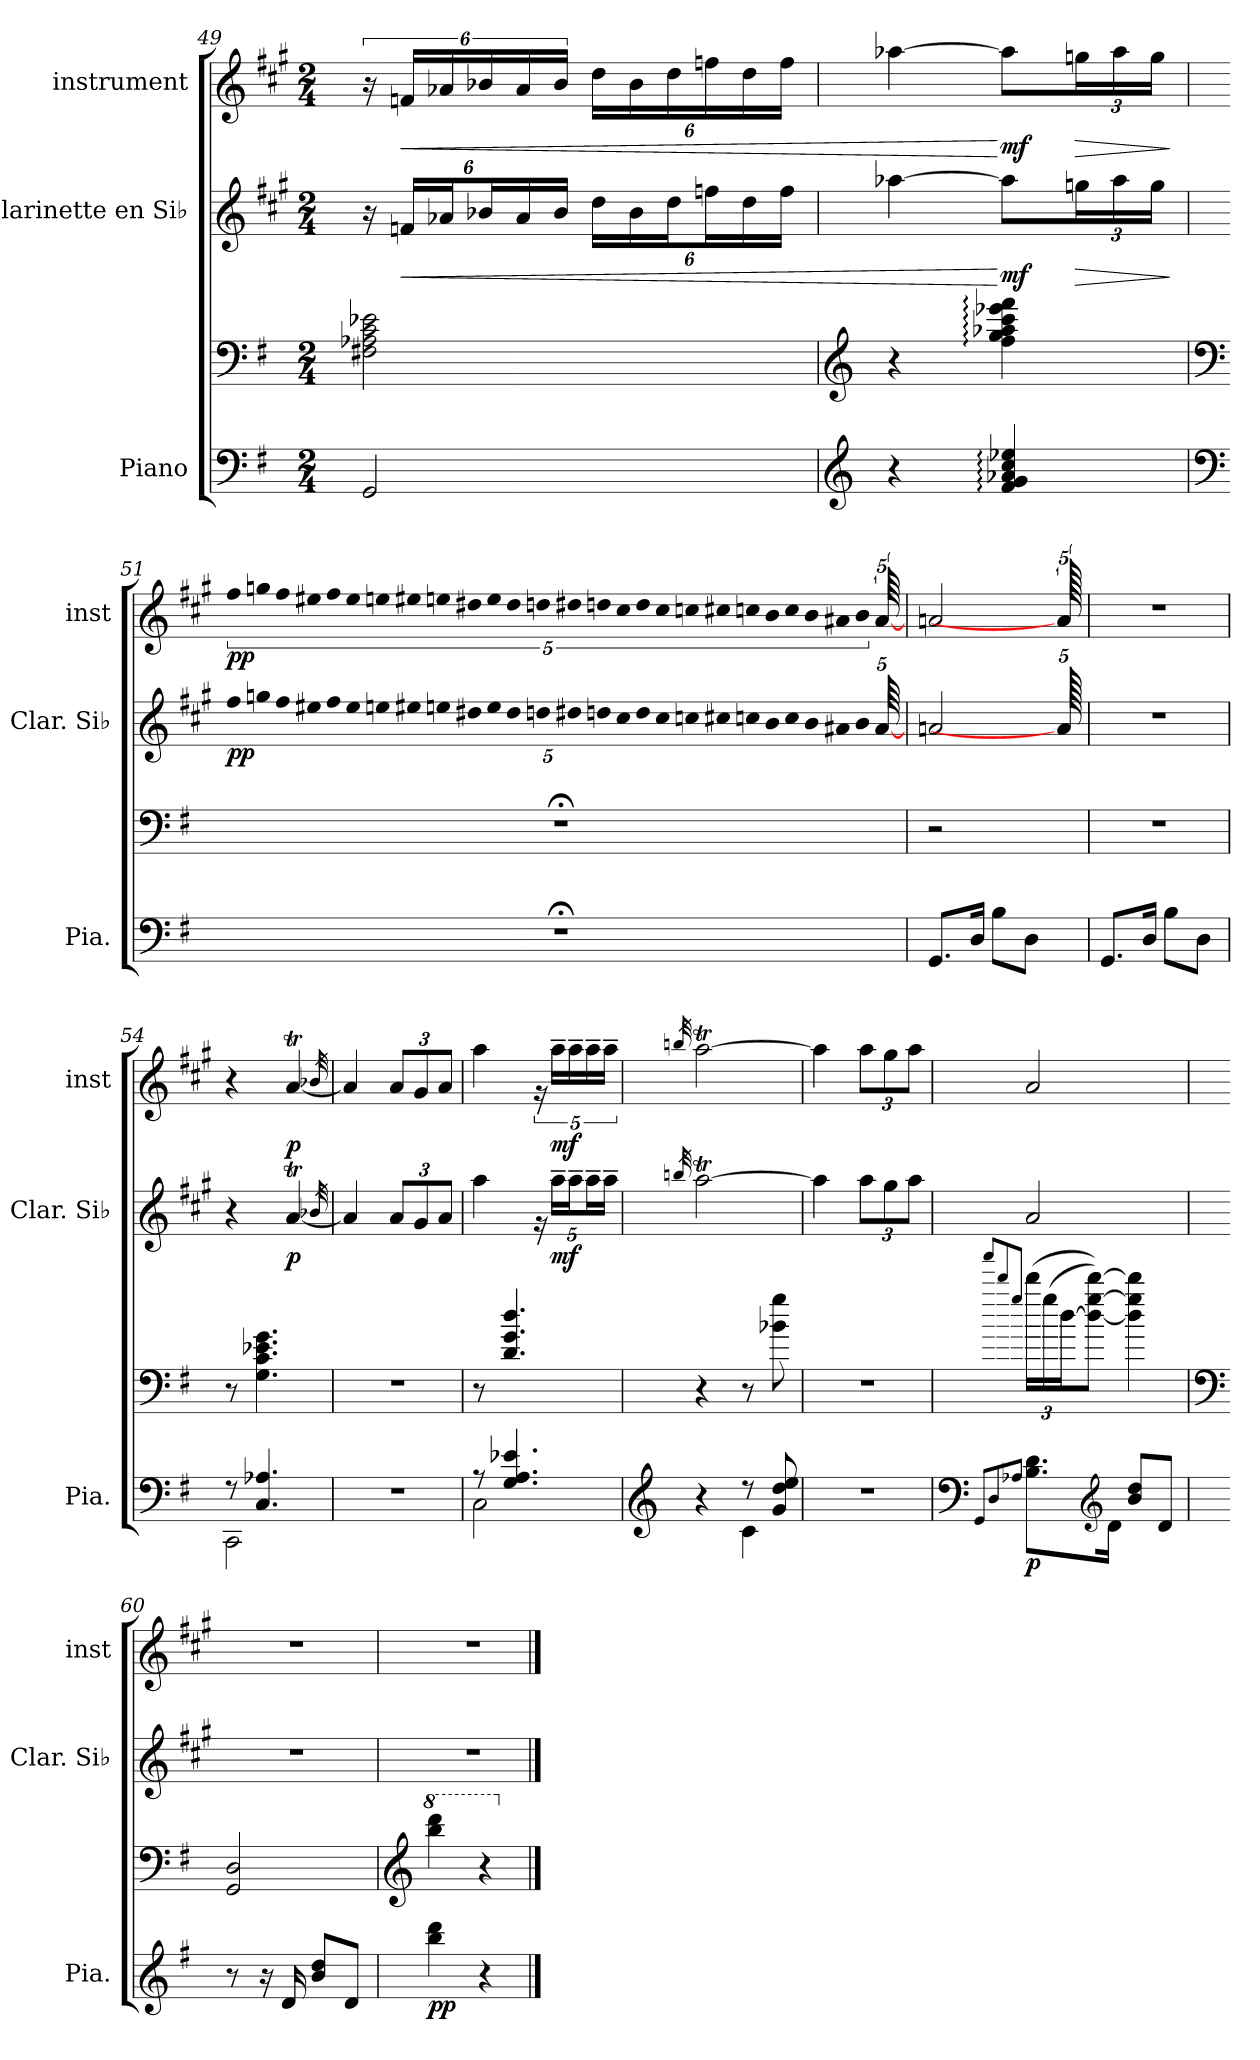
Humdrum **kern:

**kern	**kern	**dynam	**kern	**dynam	**kern	**dynam
*part3	*part3	*part3	*part2	*part2	*part1	*part1
*staff4	*staff3	*staff3/4	*staff2	*staff2	*staff1	*staff1
*I"Piano	*	*	*I"Clarinette en Si♭	*	*I"instrument	*
*I'Pia.	*	*	*I'Clar. Si♭	*	*I'inst	*
*clefF4	*clefF4	*	*clefG2	*	*clefG2	*
*	*	*	*ITrd1c2	*	*ITrd1c2	*
*k[f#]	*k[f#]	*	*k[f#]	*	*k[f#]	*
*M2/4	*M2/4	*	*M2/4	*	*M2/4	*
*	*	*	*Xbrackettup	*	*	*
=49	=49	=49	=49	=49	=49	=49
2GG/	2F#X\ 2A-X\ 2c\ 2e-X\	.	24r	.	24r	.
!	!	!	!	!LO:HP:b	!	!LO:HP:b
.	.	.	24e-X/LL	<	24e-X/LL	<
.	.	.	24g-X/J	.	24g-X/	.
*	*	*	*	*	*Xbrackettup	*
.	.	.	24a-X/L	.	24a-X/	.
.	.	.	24g-/	.	24g-/	.
.	.	.	24a-/JJ	.	24a-/JJ	.
.	.	.	24cc\LL	.	24cc\LL	.
.	.	.	24a-\	.	24a-\	.
.	.	.	24cc\J	.	24cc\	.
.	.	.	24ee-X\L	.	24ee-X\	.
.	.	.	24cc\	.	24cc\	.
.	.	.	24ee-\JJ	.	24ee-\JJ	.
=50	=50	=50	=50	=50	=50	=50
*clefG2	*clefG2	*	*	*	*	*
4r	4r	.	[4gg-X\	.	[4gg-X\	.
!	!	!	!	!LO:DY:n=1:b	!	!LO:DY:n=1:b
4f#/: 4g/: 4a-X/: 4cc/: 4ee-X/:	4ff#\: 4gg\: 4aa-X\: 4ccc\: 4eee-X\: 4fff#\:	.	8gg-\L]	[ mf	8gg-\L]	[ mf
!	!	!	!	!LO:HP:b	!	!LO:HP:b
.	.	.	24ffn\L	>	24ffn\L	>
.	.	.	24gg-\	.	24gg-\	.
.	.	.	24ff\JJ	.	24ff\JJ	.
.	.	.	.	]	.	]
!!LO:LB:g=z
=51	=51	=51	=51	=51	=51	=51
*clefF4	*clefF4	*	*	*	*	*
!	!	!	!LO:N:vis=4	!	!	!
*	*	*	*	*	*brackettup	*
*	*	*	*	*	*MM25	*
!	!	!	!	!LO:DY:b	!LO:N:vis=4	!LO:DY:b
2r;<	2r;<	.	160%3ee\	pp	160%3ee\	pp
!	!	!	!LO:N:vis=4	!	!LO:N:vis=4	!
.	.	.	160%3ffn\	.	160%3ffn\	.
!	!	!	!LO:N:vis=4	!	!LO:N:vis=4	!
.	.	.	160%3ee\	.	160%3ee\	.
!	!	!	!LO:N:vis=4	!	!LO:N:vis=4	!
.	.	.	160%3dd#X\	.	160%3dd#X\	.
!	!	!	!LO:N:vis=4	!	!LO:N:vis=4	!
.	.	.	160%3ee\	.	160%3ee\	.
!	!	!	!LO:N:vis=4	!	!LO:N:vis=4	!
.	.	.	160%3dd#\	.	160%3dd#\	.
!	!	!	!LO:N:vis=4	!	!LO:N:vis=4	!
.	.	.	160%3ddn\	.	160%3ddn\	.
*	*	*	*	*	*MM33	*
!	!	!	!LO:N:vis=4	!	!LO:N:vis=4	!
.	.	.	160%3dd#X\	.	160%3dd#X\	.
!	!	!	!LO:N:vis=4	!	!LO:N:vis=4	!
.	.	.	160%3ddn\	.	160%3ddn\	.
!	!	!	!LO:N:vis=4	!	!LO:N:vis=4	!
.	.	.	160%3cc#X\	.	160%3cc#X\	.
!	!	!	!LO:N:vis=4	!	!LO:N:vis=4	!
.	.	.	160%3dd\	.	160%3dd\	.
!	!	!	!LO:N:vis=4	!	!LO:N:vis=4	!
.	.	.	160%3cc#\	.	160%3cc#\	.
!	!	!	!LO:N:vis=4	!	!LO:N:vis=4	!
.	.	.	160%3ccn\	.	160%3ccn\	.
!	!	!	!LO:N:vis=4	!	!LO:N:vis=4	!
.	.	.	160%3cc#X\	.	160%3cc#X\	.
!	!	!	!LO:N:vis=4	!	!LO:N:vis=4	!
.	.	.	160%3ccn\	.	160%3ccn\	.
!	!	!	!LO:N:vis=4	!	!LO:N:vis=4	!
.	.	.	160%3b\	.	160%3b\	.
*	*	*	*	*	*MM40	*
!	!	!	!LO:N:vis=4	!	!LO:N:vis=4	!
.	.	.	160%3cc\	.	160%3cc\	.
!	!	!	!LO:N:vis=4	!	!LO:N:vis=4	!
.	.	.	160%3b\	.	160%3b\	.
!	!	!	!LO:N:vis=4	!	!LO:N:vis=4	!
.	.	.	160%3b-X\	.	160%3b-X\	.
!	!	!	!LO:N:vis=4	!	!LO:N:vis=4	!
.	.	.	160%3bn\	.	160%3bn\	.
!	!	!	!LO:N:vis=4	!	!LO:N:vis=4	!
.	.	.	160%3b-X\	.	160%3b-X\	.
!	!	!	!LO:N:vis=4	!	!LO:N:vis=4	!
.	.	.	160%3a\	.	160%3a/	.
*	*	*	*	*	*MM35	*
!	!	!	!LO:N:vis=4	!	!LO:N:vis=4	!
.	.	.	160%3b-\	.	160%3b-\	.
!	!	!	!LO:N:vis=4	!	!LO:N:vis=4	!
.	.	.	160%3a\	.	160%3a/	.
!	!	!	!LO:N:vis=4	!	!LO:N:vis=4	!
.	.	.	160%3g#X/	.	160%3g#X/	.
*	*	*	*	*	*MM30	*
!	!	!	!LO:N:vis=4	!	!LO:N:vis=4	!
.	.	.	160%3a\	.	160%3a/	.
.	.	.	[80g#/	.	[80g#/	.
=52	=52	=52	=52	=52	=52	=52
*	*	*	*	*	*MM50	*
8.GG/L	2r	.	2gn/	.	2gn/	.
16D/Jk	.	.	.	.	.	.
8B\L	.	.	.	.	.	.
8D\J	.	.	.	.	.	.
160ryy	160ryy	.	160g#/]	.	160g#/]	.
=53	=53	=53	=53	=53	=53	=53
8.GG/L	2r	.	2r	.	2r	.
16D/Jk	.	.	.	.	.	.
8B\L	.	.	.	.	.	.
8D\J	.	.	.	.	.	.
=54	=54	=54	=54	=54	=54	=54
*^	*	*	*	*	*	*
8r	2CC\	8r	.	4r	.	4r	.
4.C/ 4.A-X/	.	4.G\ 4.c\ 4.e-X\ 4.g\	.	.	.	.	.
!	!	!	!	!	!LO:DY:b	!	!LO:DY:b
.	.	.	.	[4gT/	p	[4gT/	p
*v	*v	*	*	*	*	*	*
.	.	.	32qa-X/	.	32qa-X/	.
!!LO:PB:g=z
=55	=55	=55	=55	=55	=55	=55
2r	2r	.	4g/]	.	4g/]	.
*	*	*	*	*	*Xbrackettup	*
.	.	.	12g/L	.	12g/L	.
.	.	.	12f#/	.	12f#/	.
.	.	.	12g/J	.	12g/J	.
=56	=56	=56	=56	=56	=56	=56
*^	*	*	*	*	*	*
8r	2C\	8r	.	4gg\	.	4gg\	.
4.G/ 4.A/ 4.e-X/	.	4.d/ 4.g/ 4.dd/	.	.	.	.	.
*	*	*	*	*	*	*brackettup	*
.	.	.	.	20rg	.	20rg	.
!	!	!	!	!	!LO:DY:b	!	!LO:DY:b
.	.	.	.	20gg~\LL	mf	20gg~\LL	mf
.	.	.	.	20gg~\J	.	20gg~\	.
.	.	.	.	20gg~\L	.	20gg~\	.
.	.	.	.	20gg~\JJ	.	20gg~\JJ	.
=57	=57	=57	=57	=57	=57	=57	=57
*clefG2	*	*	*	*	*	*	*
.	.	.	.	32qaan/	.	32qaan/	.
4r	4ryy	4r	.	[2ggT\	.	[2ggT\	.
8r	4c\	8r	.	.	.	.	.
8g/ 8dd/ 8ee/	.	8b-X\ 8gg\	.	.	.	.	.
*v	*v	*	*	*	*	*	*
=58	=58	=58	=58	=58	=58	=58
2r	2r	.	4gg\]	.	4gg\]	.
*	*	*	*	*	*Xbrackettup	*
.	.	.	12gg\L	.	12gg\L	.
.	.	.	12ff#\	.	12ff#\	.
.	.	.	12gg\J	.	12gg\J	.
=59	=59	=59	=59	=59	=59	=59
*clefF4	*	*	*	*	*	*
8qGG/L	8qaaa/L	.	.	.	.	.
8qD/	8qddd/	.	.	.	.	.
8qA-X/J	8qgg/J	.	.	.	.	.
*	*Xbrackettup	*	*	*	*	*
!	!	!LO:DY:b=2	!	!	!	!
8.B\ 8.d\L	(>24ddd\LL	p	2g/	.	2g/	.
.	(>24gg\	.	.	.	.	.
.	[24dd\J	.	.	.	.	.
.	8dd\_ [8gg\ [8ddd\J))	.	.	.	.	.
*clefG2	*	*	*	*	*	*
16d\Jk	.	.	.	.	.	.
8b/ 8dd/L	4dd\] 4gg\] 4ddd\]	.	.	.	.	.
8d/J	.	.	.	.	.	.
=60	=60	=60	=60	=60	=60	=60
*	*clefF4	*	*	*	*	*
8r	2GG/ 2D/	.	2r	.	2r	.
16r	.	.	.	.	.	.
16d/	.	.	.	.	.	.
8b/ 8dd/L	.	.	.	.	.	.
8d/J	.	.	.	.	.	.
=61	=61	=61	=61	=61	=61	=61
*	*clefG2	*	*	*	*	*
*	*8va	*	*	*	*	*
!	!	!LO:DY:b=2	!	!	!	!
4bb\ 4ddd\	4bbb\ 4dddd\	pp	2r	.	2r	.
4r	4r	.	.	.	.	.
*	*X8va	*	*	*	*	*
==	==	==	==	==	==	==
*-	*-	*-	*-	*-	*-	*-
